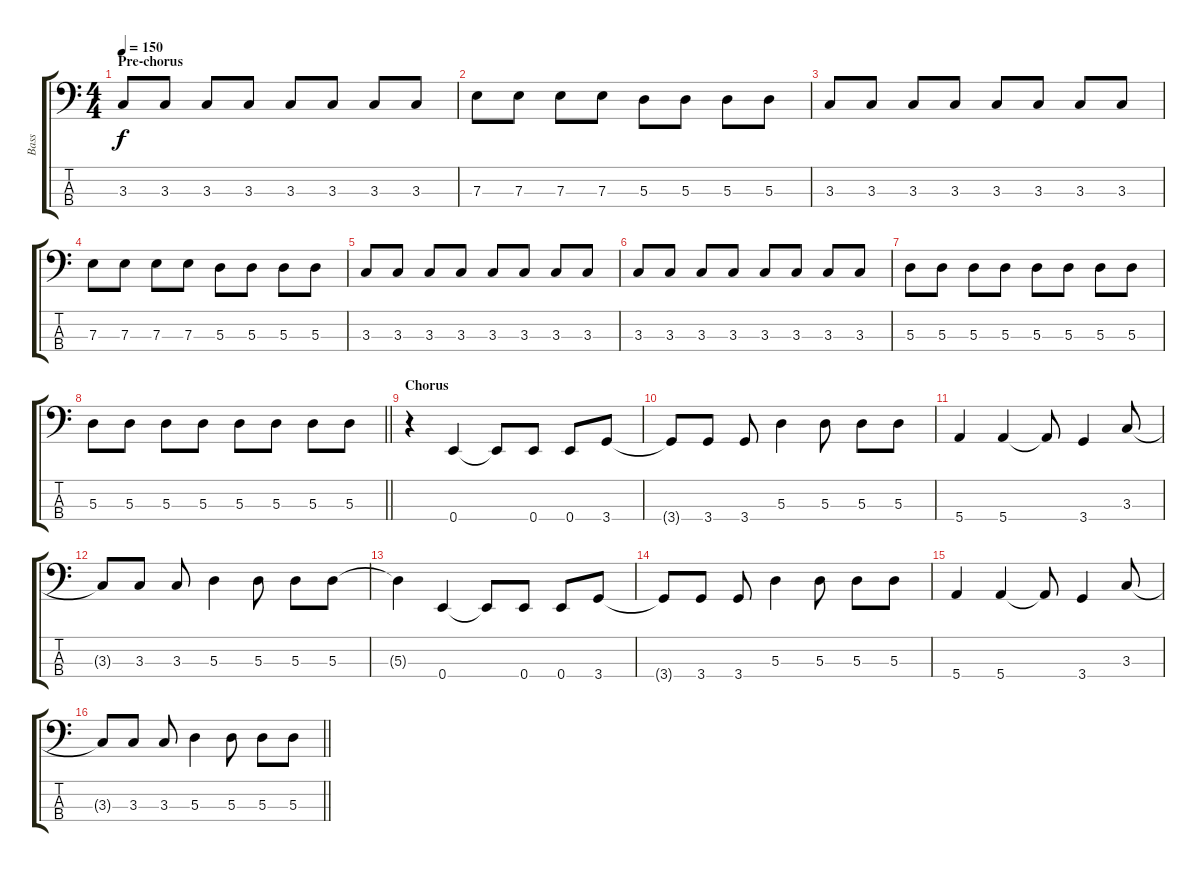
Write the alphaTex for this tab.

\track ("Bass" "Bass") {instrument electricbassfinger}
\staff {score tabs}
\tuning (G2 D2 A1 E1) {hide}
\ts (4 4)
\section ("" "Pre-chorus")
\tempo 150
\clef f4
\ks c
3.3.8{dy f} 3.3.8 3.3.8 3.3.8 3.3.8 3.3.8 3.3.8 3.3.8 |
7.3.8 7.3.8 7.3.8 7.3.8 5.3.8 5.3.8 5.3.8 5.3.8 |
3.3.8 3.3.8 3.3.8 3.3.8 3.3.8 3.3.8 3.3.8 3.3.8 |
7.3.8 7.3.8 7.3.8 7.3.8 5.3.8 5.3.8 5.3.8 5.3.8 |
3.3.8 3.3.8 3.3.8 3.3.8 3.3.8 3.3.8 3.3.8 3.3.8 |
3.3.8 3.3.8 3.3.8 3.3.8 3.3.8 3.3.8 3.3.8 3.3.8 |
5.3.8 5.3.8 5.3.8 5.3.8 5.3.8 5.3.8 5.3.8 5.3.8 |
\barLineRight lightlight
5.3.8 5.3.8 5.3.8 5.3.8 5.3.8 5.3.8 5.3.8 5.3.8 |
\section ("" "Chorus")
r.4 0.4.4 0.4{t}.8 0.4.8 0.4.8 3.4.8 |
3.4{t}.8 3.4.8 3.4.8 5.3.4 5.3.8 5.3.8 5.3.8 |
5.4.4 5.4.4 5.4{t}.8 3.4.4 3.3.8 |
3.3{t}.8 3.3.8 3.3.8 5.3.4 5.3.8 5.3.8 5.3.8 |
5.3{t}.4 0.4.4 0.4{t}.8 0.4.8 0.4.8 3.4.8 |
3.4{t}.8 3.4.8 3.4.8 5.3.4 5.3.8 5.3.8 5.3.8 |
5.4.4 5.4.4 5.4{t}.8 3.4.4 3.3.8 |
\barLineRight lightlight
3.3{t}.8 3.3.8 3.3.8 5.3.4 5.3.8 5.3.8 5.3.8
